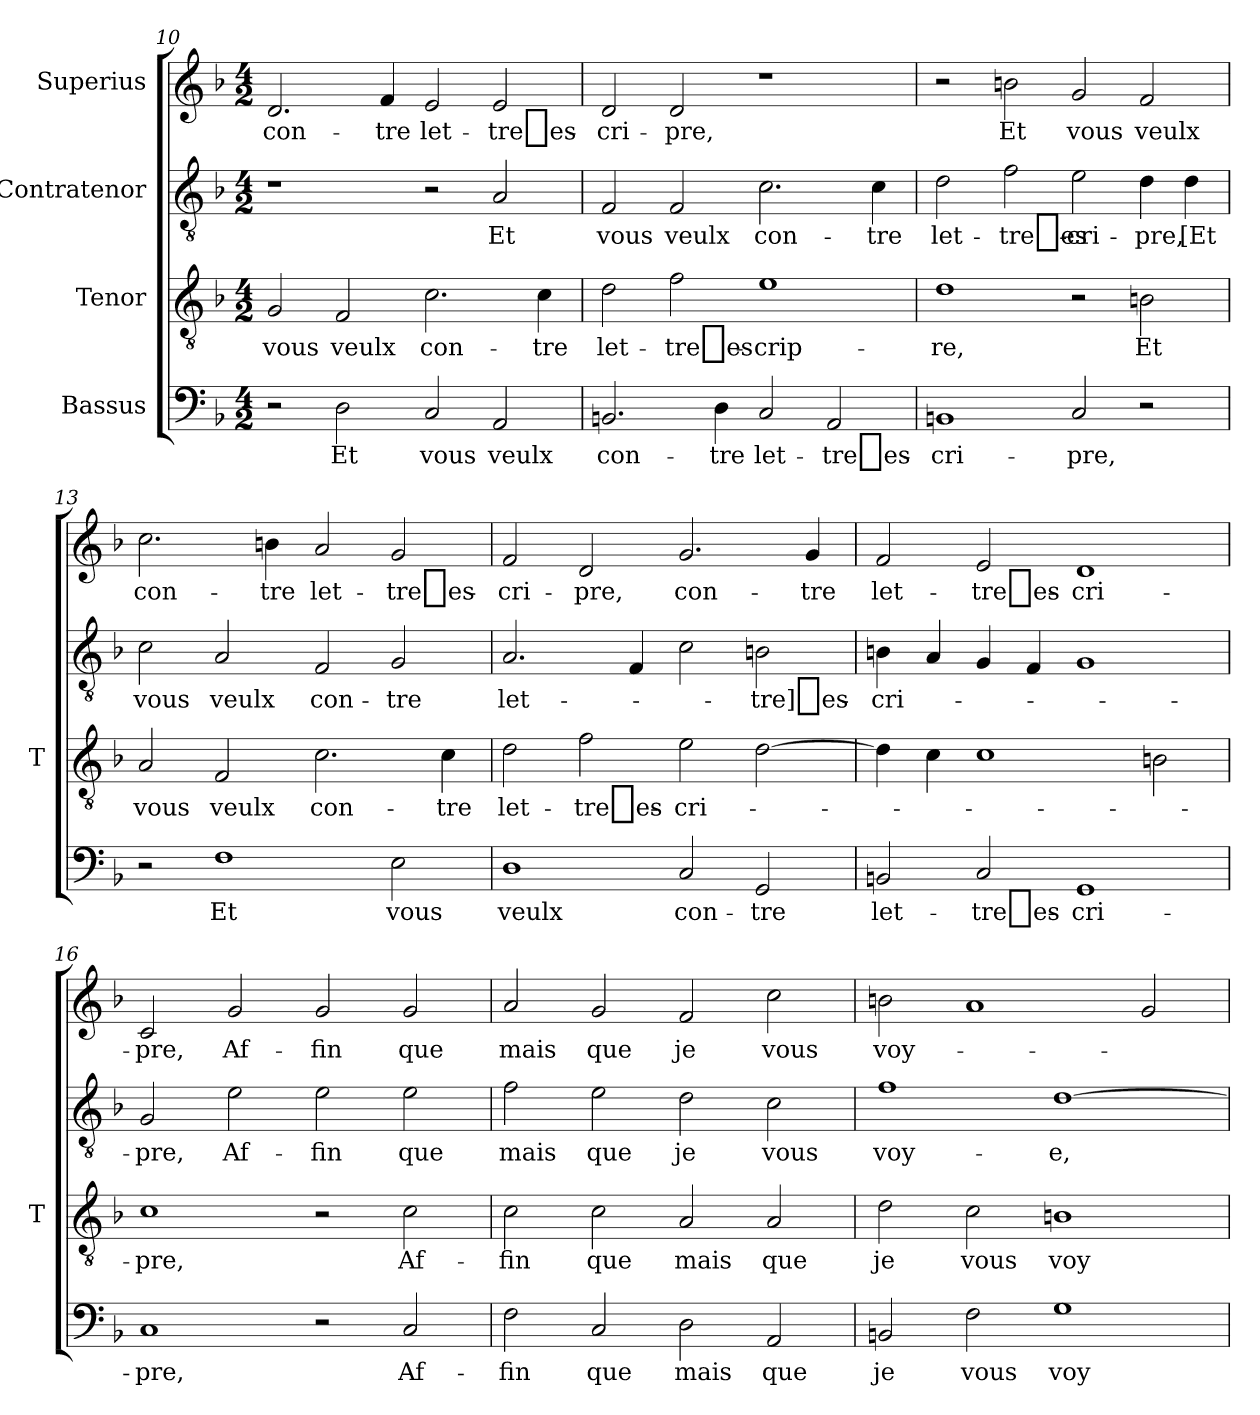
**kern	**text	**kern	**text	**kern	**text	**kern	**text
*part4	*part4	*part3	*part3	*part2	*part2	*part1	*part1
*staff4	*staff4	*staff3	*staff3	*staff2	*staff2	*staff1	*staff1
*I"Bassus	*	*I"Tenor	*	*I"Contratenor	*	*I"Superius	*
*	*	*I'T	*	*	*	*	*
*clefF4	*	*clefGv2	*	*clefGv2	*	*clefG2	*
*k[b-]	*	*k[b-]	*	*k[b-]	*	*k[b-]	*
*M4/2	*	*M4/2	*	*M4/2	*	*M4/2	*
=10	=10	=10	=10	=10	=10	=10	=10
2r	.	2G	-vous	1r	.	2.d	con-
2D	-Et	2F	-veulx	.	.	.	.
.	.	.	.	.	.	4f	-tre
2C	-vous	2.c	con-	2r	.	2e	let-
2AA	-veulx	.	.	2A	-Et	2e	tre_es-
.	.	4c	-tre	.	.	.	.
=11	=11	=11	=11	=11	=11	=11	=11
2.BBn	con-	2d	let-	2F	-vous	2d	cri-
.	.	2f	tre_es-	2F	-veulx	2d	-pre,
4D	-tre	.	.	.	.	.	.
2C	let-	1e	crip-	2.c	con-	1r	.
2AA	tre_es-	.	.	.	.	.	.
.	.	.	.	4c	-tre	.	.
=12	=12	=12	=12	=12	=12	=12	=12
1BBn	cri-	1d	-re,	2d	let-	2r	.
.	.	.	.	2f	tre_es-	2bn	-Et
2C	-pre,	2r	.	2e	cri-	2g	-vous
2r	.	2B	-Et	4d	-pre,	2f	-veulx
.	.	.	.	4d	-[Et	.	.
=13	=13	=13	=13	=13	=13	=13	=13
2r	.	2A	-vous	2c	-vous	2.cc	con-
1F	-Et	2F	-veulx	2A	-veulx	.	.
.	.	.	.	.	.	4bn	-tre
.	.	2.c	con-	2F	con-	2a	let-
2E	-vous	.	.	2G	-tre	2g	tre_es-
.	.	4c	-tre	.	.	.	.
=14	=14	=14	=14	=14	=14	=14	=14
1D	-veulx	2d	let-	2.A	let-	2f	cri-
.	.	2f	tre_es-	.	.	2d	-pre,
.	.	.	.	4F	.	.	.
2C	con-	2e	cri-	2c	.	2.g	con-
2GG	-tre	[2d	.	2Bn	tre]_es-	.	.
.	.	.	.	.	.	4g	-tre
=15	=15	=15	=15	=15	=15	=15	=15
2BBn	let-	4d]	.	4Bn	cri-	2f	let-
.	.	4c	.	4A	.	.	.
2C	tre_es-	1c	.	4G	.	2e	tre_es-
.	.	.	.	4F	.	.	.
1GG	cri-	.	.	1G	.	1d	cri-
.	.	2Bn	.	.	.	.	.
=16	=16	=16	=16	=16	=16	=16	=16
1C	-pre,	1c	-pre,	2G	-pre,	2c	-pre,
.	.	.	.	2e	Af-	2g	Af-
2r	.	2r	.	2e	-fin	2g	-fin
2C	Af-	2c	Af-	2e	-que	2g	-que
=17	=17	=17	=17	=17	=17	=17	=17
2F	-fin	2c	-fin	2f	-mais	2a	-mais
2C	-que	2c	-que	2e	-que	2g	-que
2D	-mais	2A	-mais	2d	-je	2f	-je
2AA	-que	2A	-que	2c	-vous	2cc	-vous
=18	=18	=18	=18	=18	=18	=18	=18
2BBn	-je	2d	-je	1f	voy-	2bn	voy-
2F	-vous	2c	-vous	.	.	1a	.
1G	voy-	1B	voy-	[1d	-e,	.	.
.	.	.	.	.	.	2g	.
=	=	=	=	=	=	=	=
*-	*-	*-	*-	*-	*-	*-	*-
